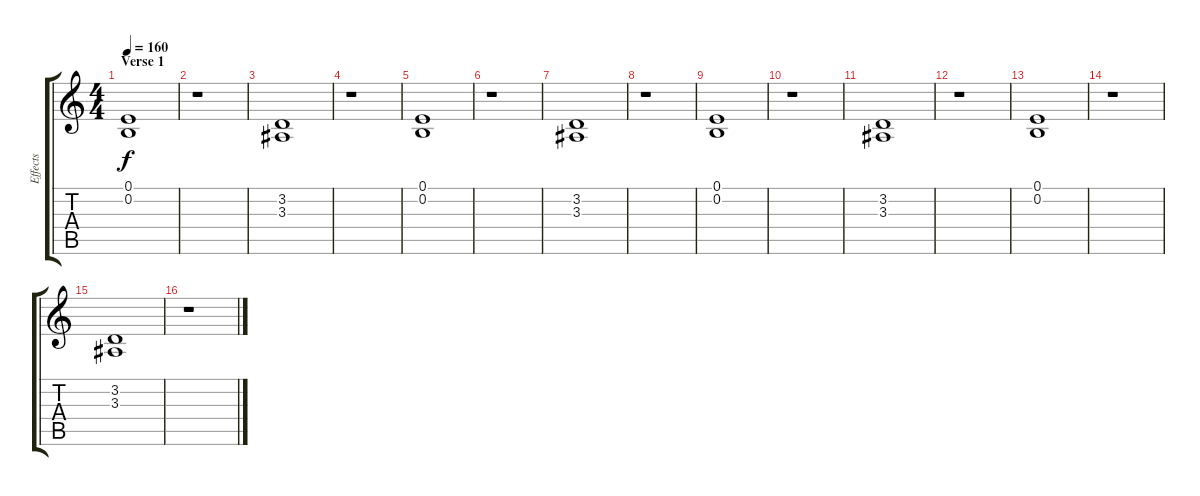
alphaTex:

\track ("Effects" "Effects") {instrument birdtweet}
\staff {score tabs}
\tuning (E4 B3 G3 D3 A2 E2) {hide}
\ts (4 4)
\section ("" "Verse 1")
\tempo 160
\clef g2
\ks c
(0.1 0.2).1{dy f} |
r.1 |
(3.2 3.3).1 |
r.1 |
(0.1 0.2).1 |
r.1 |
(3.2 3.3).1 |
r.1 |
(0.1 0.2).1 |
r.1 |
(3.2 3.3).1 |
r.1 |
(0.1 0.2).1 |
r.1 |
(3.2 3.3).1 |
r.1
